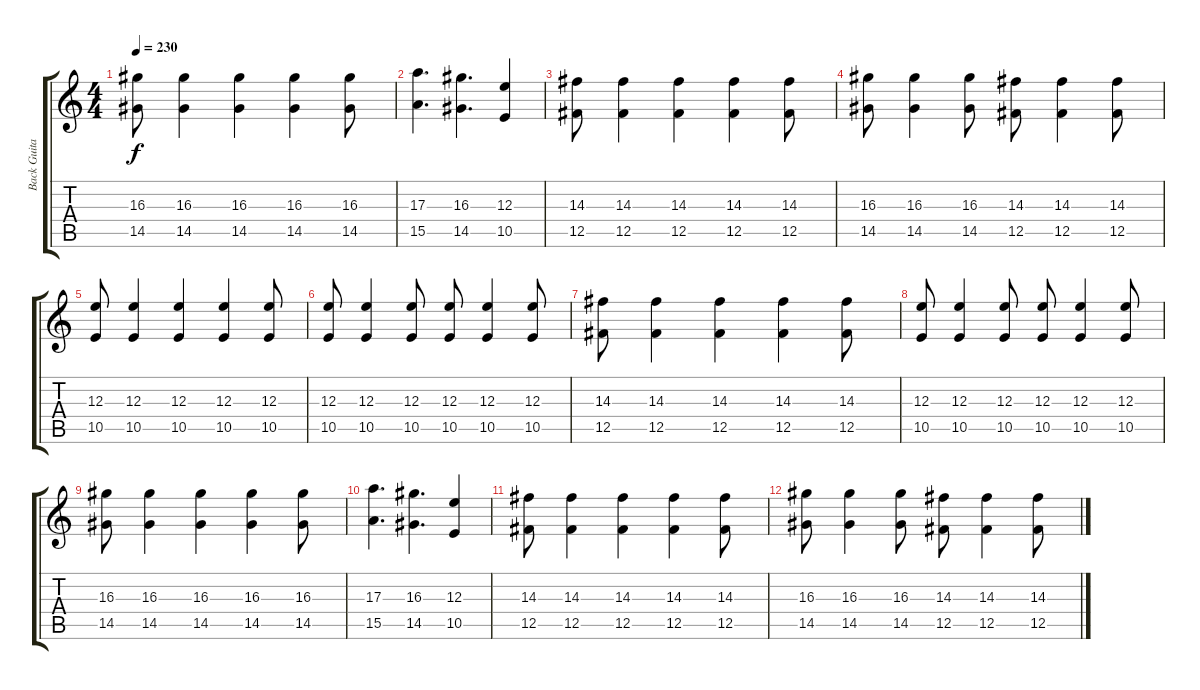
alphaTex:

\track ("Back Guitar" "Back Guita") {instrument distortionguitar}
\staff {score tabs}
\tuning (Db4 Ab3 E3 B2 Gb2 B1) {hide}
\ts (4 4)
\tempo 230
\clef g2
\ks c
(16.3 14.5).8{dy f} (16.3 14.5).4 (16.3 14.5).4 (16.3 14.5).4 (16.3 14.5).8 |
(17.3 15.5).4{d} (16.3 14.5).4{d} (12.3 10.5).4 |
(14.3 12.5).8 (14.3 12.5).4 (14.3 12.5).4 (14.3 12.5).4 (14.3 12.5).8 |
(16.3 14.5).8 (16.3 14.5).4 (16.3 14.5).8 (14.3 12.5).8 (14.3 12.5).4 (14.3 12.5).8 |
(12.3 10.5).8 (12.3 10.5).4 (12.3 10.5).4 (12.3 10.5).4 (12.3 10.5).8 |
(12.3 10.5).8 (12.3 10.5).4 (12.3 10.5).8 (12.3 10.5).8 (12.3 10.5).4 (12.3 10.5).8 |
(14.3 12.5).8 (14.3 12.5).4 (14.3 12.5).4 (14.3 12.5).4 (14.3 12.5).8 |
(12.3 10.5).8 (12.3 10.5).4 (12.3 10.5).8 (12.3 10.5).8 (12.3 10.5).4 (12.3 10.5).8 |
(16.3 14.5).8 (16.3 14.5).4 (16.3 14.5).4 (16.3 14.5).4 (16.3 14.5).8 |
(17.3 15.5).4{d} (16.3 14.5).4{d} (12.3 10.5).4 |
(14.3 12.5).8 (14.3 12.5).4 (14.3 12.5).4 (14.3 12.5).4 (14.3 12.5).8 |
(16.3 14.5).8 (16.3 14.5).4 (16.3 14.5).8 (14.3 12.5).8 (14.3 12.5).4 (14.3 12.5).8
